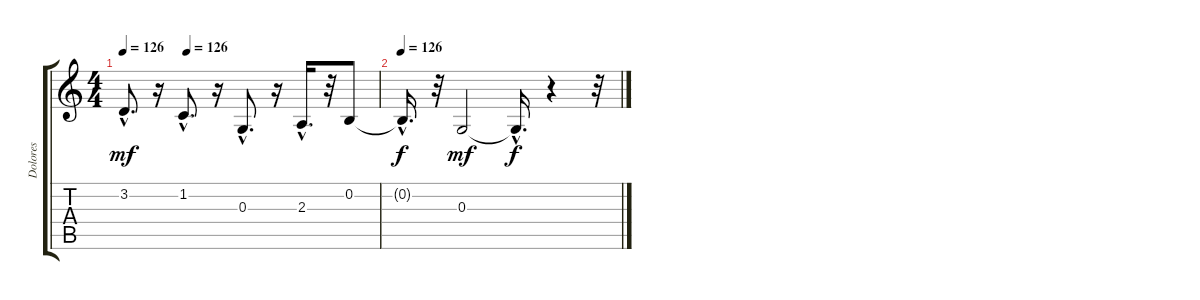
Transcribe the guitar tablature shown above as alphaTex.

\track ("Dolores" "Dolores") {instrument panflute}
\staff {score tabs}
\tuning (E4 B3 G3 D3 A2 E2) {hide}
\ts (4 4)
\tempo 126
\tempo (126 0.25)
\clef g2
\ks c
3.2{hac}.8{d dy mf} r.16 1.2{hac}.8{d} r.16 0.3{hac}.8{d} r.16 2.3{hac}.16{d} r.32 0.2.8 |
\tempo 126
0.2{hac t}.16{d dy f} r.32 0.3.2{dy mf} 0.3{hac t}.16{d dy f} r.4 r.32
